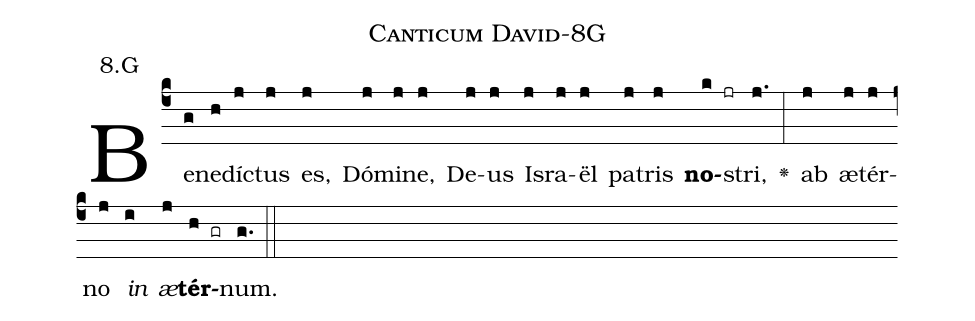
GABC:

name: Canticum David-8G;
annotation: 8.G;
%%
(c4)Be(g)ne(h)dí(j)ctus(j) es,(j) Dó(j)mi(j)ne,(j) De(j)us(j) Is(j)ra(j)ël(j) pa(j)tris(j) <b>no</b>(k jr)stri,(j.) <v>\greheightstar</v>(:) ab(j) æ(j)tér(j)no(j) <i>in</i>(i) <i>æ</i>(j)<b>tér</b>(h gr)num.(g.) (::)


%E(j) u(j) o(i) u(j) a(h) e.(g.) (::)
